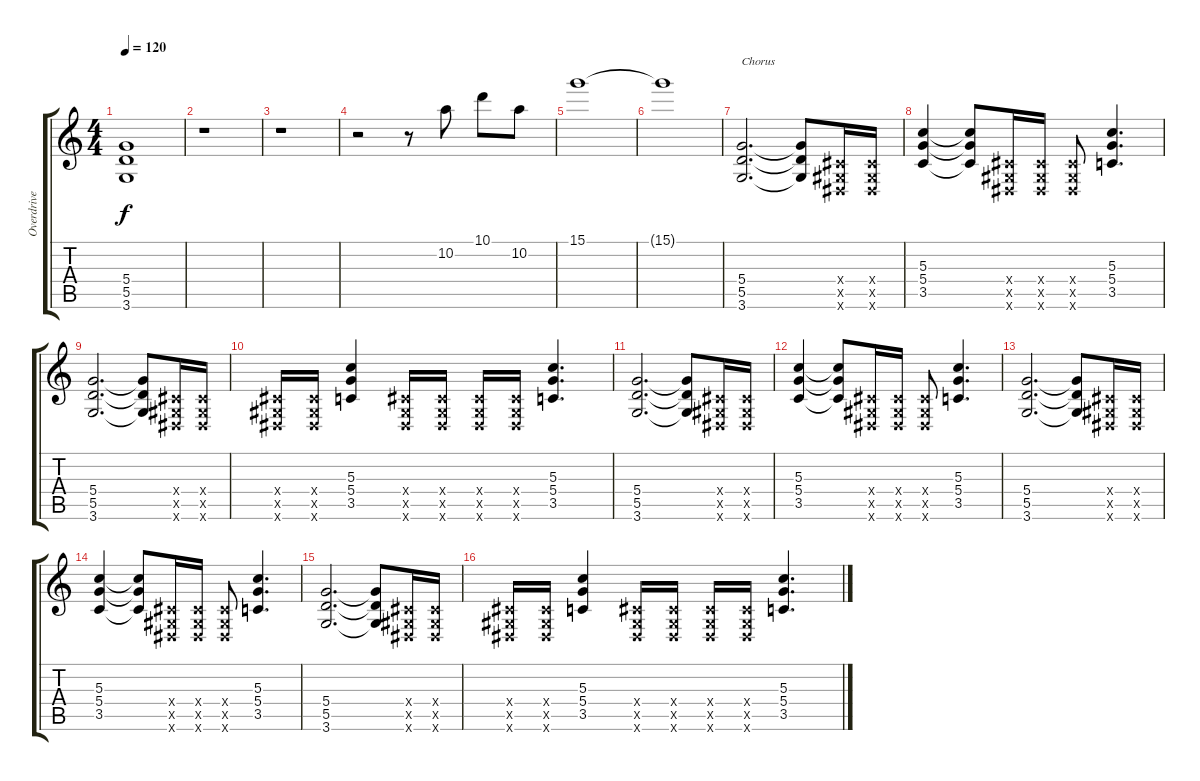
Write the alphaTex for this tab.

\track ("Overdrive Guitar" "Overdrive ") {instrument overdrivenguitar}
\staff {score tabs}
\tuning (E4 B3 G3 D3 A2 E2) {hide}
\ts (4 4)
\tempo 120
\clef g2
\ks c
(5.4 5.5 3.6).1{dy f} |
r.1 |
r.1 |
r.2 r.8 10.2.8 10.1.8 10.2.8 |
15.1.1 |
15.1{t}.1 |
(5.4 5.5 3.6).2{d txt "Chorus"} (5.4{t} 5.5{t} 3.6{t}).8 (-1.4{x} -1.5{x} -1.6{x}).16 (-1.4{x} -1.5{x} -1.6{x}).16 |
(5.3 5.4 3.5).4 (5.3{t} 5.4{t} 3.5{t}).8 (-1.4{x} -1.5{x} -1.6{x}).16 (-1.4{x} -1.5{x} -1.6{x}).16 (-1.4{x} -1.5{x} -1.6{x}).8 (5.3 5.4 3.5).4{d} |
(5.4 5.5 3.6).2{d} (5.4{t} 5.5{t} 3.6{t}).8 (-1.4{x} -1.5{x} -1.6{x}).16 (-1.4{x} -1.5{x} -1.6{x}).16 |
(-1.4{x} -1.5{x} -1.6{x}).16 (-1.4{x} -1.5{x} -1.6{x}).16 (5.3 5.4 3.5).4 (-1.4{x} -1.5{x} -1.6{x}).16 (-1.4{x} -1.5{x} -1.6{x}).16 (-1.4{x} -1.5{x} -1.6{x}).16 (-1.4{x} -1.5{x} -1.6{x}).16 (5.3 5.4 3.5).4{d} |
(5.4 5.5 3.6).2{d} (5.4{t} 5.5{t} 3.6{t}).8 (-1.4{x} -1.5{x} -1.6{x}).16 (-1.4{x} -1.5{x} -1.6{x}).16 |
(5.3 5.4 3.5).4 (5.3{t} 5.4{t} 3.5{t}).8 (-1.4{x} -1.5{x} -1.6{x}).16 (-1.4{x} -1.5{x} -1.6{x}).16 (-1.4{x} -1.5{x} -1.6{x}).8 (5.3 5.4 3.5).4{d} |
(5.4 5.5 3.6).2{d} (5.4{t} 5.5{t} 3.6{t}).8 (-1.4{x} -1.5{x} -1.6{x}).16 (-1.4{x} -1.5{x} -1.6{x}).16 |
(5.3 5.4 3.5).4 (5.3{t} 5.4{t} 3.5{t}).8 (-1.4{x} -1.5{x} -1.6{x}).16 (-1.4{x} -1.5{x} -1.6{x}).16 (-1.4{x} -1.5{x} -1.6{x}).8 (5.3 5.4 3.5).4{d} |
(5.4 5.5 3.6).2{d} (5.4{t} 5.5{t} 3.6{t}).8 (-1.4{x} -1.5{x} -1.6{x}).16 (-1.4{x} -1.5{x} -1.6{x}).16 |
(-1.4{x} -1.5{x} -1.6{x}).16 (-1.4{x} -1.5{x} -1.6{x}).16 (5.3 5.4 3.5).4 (-1.4{x} -1.5{x} -1.6{x}).16 (-1.4{x} -1.5{x} -1.6{x}).16 (-1.4{x} -1.5{x} -1.6{x}).16 (-1.4{x} -1.5{x} -1.6{x}).16 (5.3 5.4 3.5).4{d}
